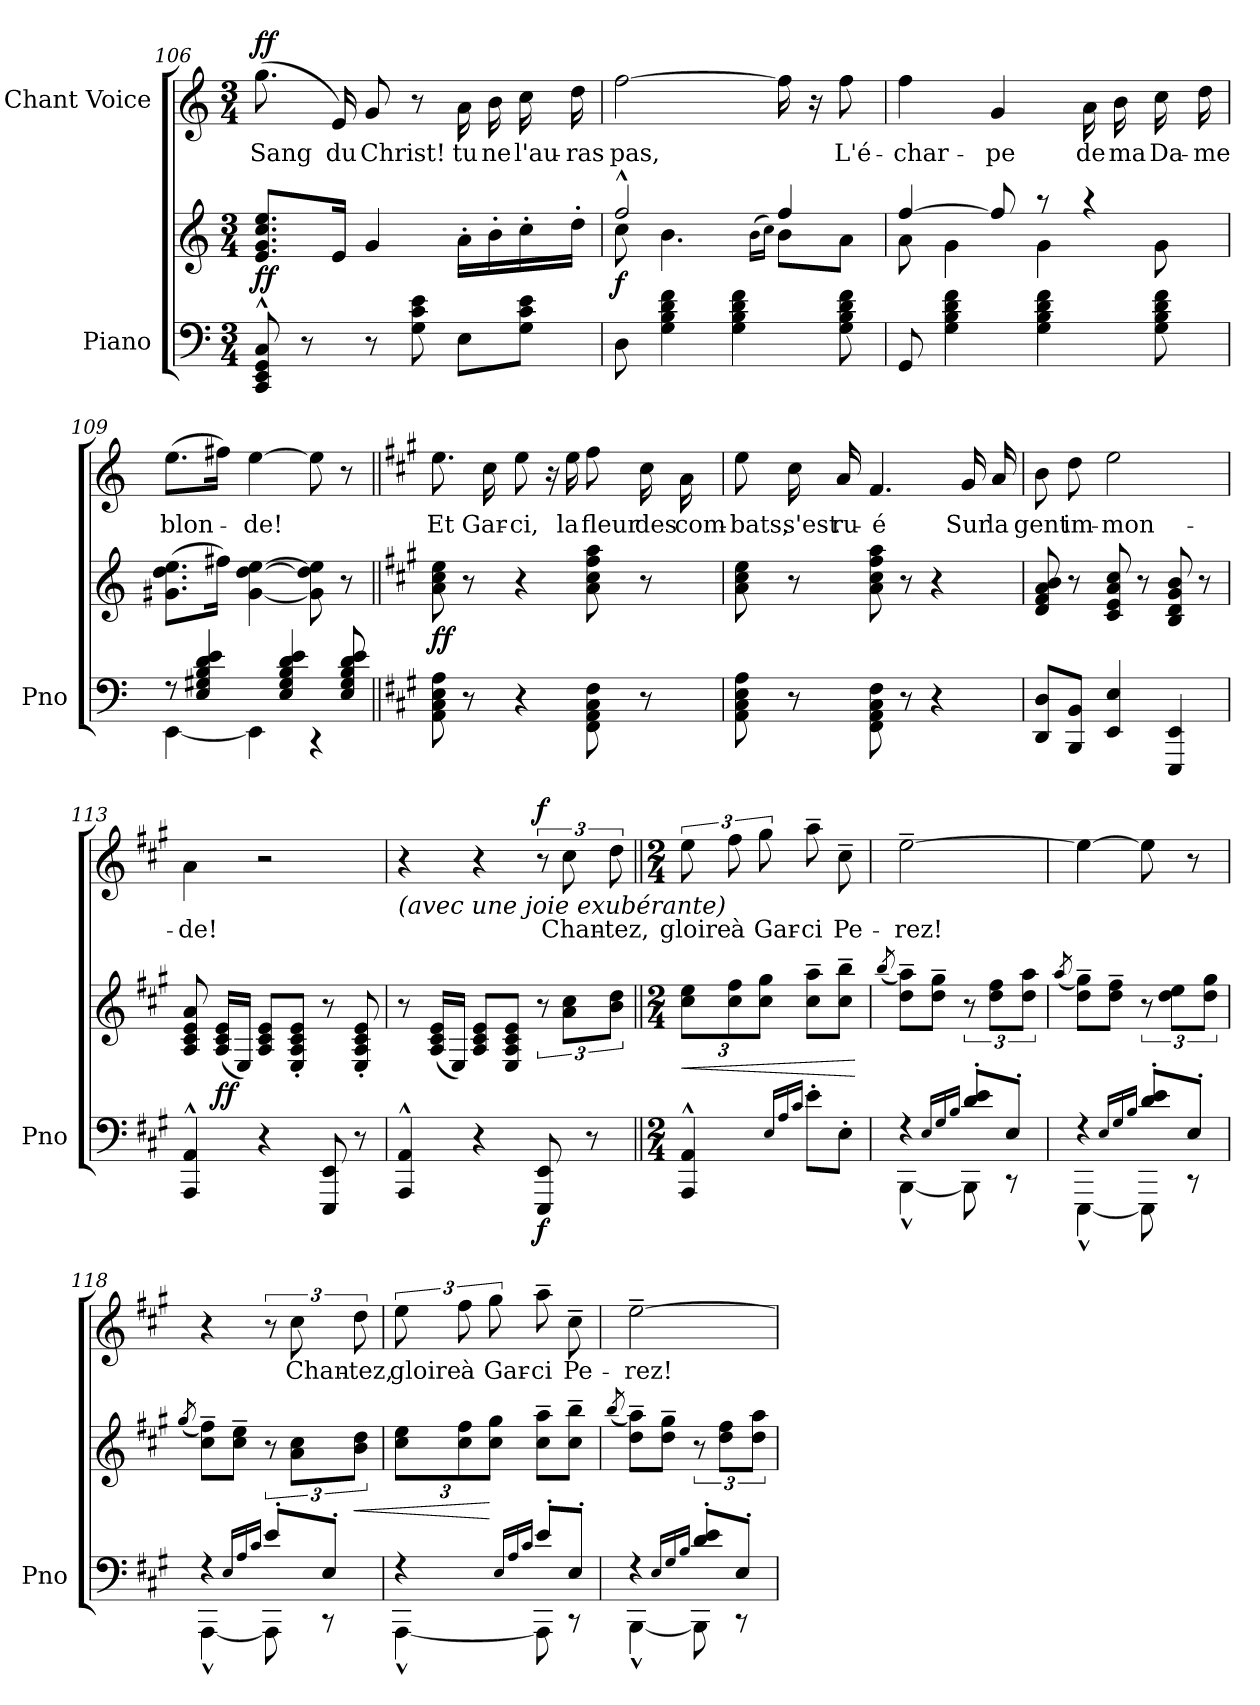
**kern	**kern	**dynam	**kern	**text	**dynam
*part2	*part2	*part2	*part1	*part1	*part1
*staff3	*staff2	*staff2/3	*staff1	*staff1	*staff1
*I"Piano	*	*	*I"Chant Voice	*	*
*I'Pno	*	*	*	*	*
!!LO:LB:g=z
*clefF4	*clefG2	*	*clefG2	*	*
*k[]	*k[]	*	*k[]	*	*
*M3/4	*M3/4	*	*M3/4	*	*
=106	=106	=106	=106	=106	=106
!	!	!LO:DY:b	!	!LO:LY:b	!LO:DY:a
8CC/^^ 8EE/^^ 8GG/^^ 8C/^^	8.e/ 8.g/ 8.cc/ 8.ee/L	ff	(8.gg\	Sang	ff
8r	.	.	.	.	.
!	!	!	!	!LO:LY:b	!
.	16e/Jk	.	16e/)	du	.
!	!	!	!	!LO:LY:b	!
8r	4g/	.	8g/	Christ!	.
8G\ 8c\ 8e\	.	.	8r	.	.
!	!	!	!	!LO:LY:b	!
8E\L	16a'\LL	.	16a\	tu	.
!	!	!	!	!LO:LY:b	!
.	16b'\	.	16b\	ne	.
!	!	!	!	!LO:LY:b	!
8G\ 8c\ 8e\J	16cc'\	.	16cc\	l'au-	.
!	!	!	!	!LO:LY:b	!
.	16dd'\JJ	.	16dd\	-ras	.
=107	=107	=107	=107	=107	=107
*	*^	*	*	*	*
!	!	!	!LO:DY:b	!	!LO:LY:b	!
8D\	2ff^^/	8cc\	f	[2ff\	pas,	.
4G\ 4B\ 4d\ 4f\	.	4.b\	.	.	.	.
4G\ 4B\ 4d\ 4f\	.	.	.	.	.	.
.	.	(16qb\LL	.	.	.	.
.	.	16qcc\JJ)	.	.	.	.
.	4ff/	8b\L	.	16ff\]	.	.
.	.	.	.	16r	.	.
!	!	!	!	!	!LO:LY:b	!
8G\ 8B\ 8d\ 8f\	.	8a\J	.	8ff\	L'é-	.
=108	=108	=108	=108	=108	=108	=108
!	!	!	!	!	!LO:LY:b	!
8GG/	[4ff/	8a\	.	4ff\	-char-	.
4G\ 4B\ 4d\ 4f\	.	4g\	.	.	.	.
!	!	!	!	!	!LO:LY:b	!
.	8ff/]	.	.	4g/	-pe	.
4G\ 4B\ 4d\ 4f\	8r	4g\	.	.	.	.
!	!	!	!	!	!LO:LY:b	!
.	4r	.	.	16a\	de	.
!	!	!	!	!	!LO:LY:b	!
.	.	.	.	16b\	ma	.
!	!	!	!	!	!LO:LY:b	!
8G\ 8B\ 8d\ 8f\	.	8g\	.	16cc\	Da-	.
!	!	!	!	!	!LO:LY:b	!
.	.	.	.	16dd\	-me	.
*	*v	*v	*	*	*	*
=109	=109	=109	=109	=109	=109
*^	*	*	*	*	*
!	!	!	!	!	!LO:LY:b	!
8r	[4EE\	(8.g#X\ 8.dd\ 8.ee\L	.	(8.ee\L	blon-	.
4E/ 4G#X/ 4B/ 4d/ 4e/	.	.	.	.	.	.
.	.	16ff#X\Jk)	.	16ff#X\Jk)	.	.
!	!	!	!	!	!LO:LY:b	!
.	4EE\]	[4g#\ [>4dd\ [4ee\	.	[4ee\	-de!	.
4E/ 4G#/ 4B/ 4d/ 4e/	.	.	.	.	.	.
.	4r	8g#\] 8dd\] 8ee\]	.	8ee\]	.	.
8E/ 8G#/ 8B/ 8d/ 8e/	.	8r	.	8r	.	.
*v	*v	*	*	*	*	*
!!LO:LB:g=z
=110||	=110||	=110||	=110||	=110||	=110||
*k[f#c#g#]	*k[f#c#g#]	*	*k[f#c#g#]	*	*
!	!	!LO:DY:b	!	!LO:LY:b	!
8AA\ 8C#\ 8E\ 8A\	8a\ 8cc#\ 8ee\	ff	8.ee\	Et	.
8r	8r	.	.	.	.
!	!	!	!	!LO:LY:b	!
.	.	.	16cc#\	Gar-	.
!	!	!	!	!LO:LY:b	!
4r	4r	.	8ee\	-ci,	.
.	.	.	16r	.	.
!	!	!	!	!LO:LY:b	!
.	.	.	16ee\	la	.
!	!	!	!	!LO:LY:b	!
8FF#\ 8AA\ 8C#\ 8F#\	8a\ 8cc#\ 8ff#\ 8aa\	.	8ff#\	fleur	.
!	!	!	!	!LO:LY:b	!
8r	8r	.	16cc#\	des	.
!	!	!	!	!LO:LY:b	!
.	.	.	16a\	com-	.
=111	=111	=111	=111	=111	=111
!	!	!	!	!LO:LY:b	!
8AA\ 8C#\ 8E\ 8A\	8a\ 8cc#\ 8ee\	.	8ee\	-bats,	.
!	!	!	!	!LO:LY:b	!
8r	8r	.	16cc#\	s'est	.
!	!	!	!	!LO:LY:b	!
.	.	.	16a/	ru-	.
!	!	!	!	!LO:LY:b	!
8FF#\ 8AA\ 8C#\ 8F#\	8a\ 8cc#\ 8ff#\ 8aa\	.	4.f#/	-é	.
8r	8r	.	.	.	.
4r	4r	.	.	.	.
!	!	!	!	!LO:LY:b	!
.	.	.	16g#/	Sur	.
!	!	!	!	!LO:LY:b	!
.	.	.	16a/	la	.
=112	=112	=112	=112	=112	=112
!	!	!	!	!LO:LY:b	!
8DD/ 8D/L	8d/ 8f#/ 8a/ 8b/	.	8b\	gent	.
!	!	!	!	!LO:LY:b	!
8BBB/ 8BB/J	8r	.	8dd\	im-	.
!	!	!	!	!LO:LY:b	!
4EE/ 4E/	8c#/ 8e/ 8a/ 8cc#/	.	2ee\	-mon-	.
.	8r	.	.	.	.
4EEE/ 4EE/	8B/ 8d/ 8g#/ 8b/	.	.	.	.
.	8r	.	.	.	.
=113	=113	=113	=113	=113	=113
!	!	!	!	!LO:LY:b	!
4AAA/^^ 4AA/^^	8A/ 8c#/ 8e/ 8a/	.	4a\	-de!	.
!	!	!LO:DY:b	!	!	!
.	(16A/ 16c#/ 16e/LL	ff	.	.	.
.	16E/JJ)	.	.	.	.
4r	8A/ 8c#/ 8e/L	.	2r	.	.
.	8E/' 8A/' 8c#/' 8e/'J	.	.	.	.
8EEE/ 8EE/	8r	.	.	.	.
8r	8E/' 8A/' 8c#/' 8e/'	.	.	.	.
!!LO:PB:g=z
=114	=114	=114	=114	=114	=114
!	!	!	!LO:TX:b:i:t=(avec une joie exubérante)	!	!
4AAA/^^ 4AA/^^	8r	.	4r	.	.
.	(16A/ 16c#/ 16e/LL	.	.	.	.
.	16E/JJ)	.	.	.	.
4r	8A/ 8c#/ 8e/L	.	4r	.	.
.	8E/ 8A/ 8c#/ 8e/J	.	.	.	.
!	!	!LO:DY:b=2	!	!	!LO:DY:a
8EEE/ 8EE/	12r	f	12r	.	f
!	!	!	!	!LO:LY:b	!
.	12a\ 12cc#\L	.	12cc#\	Chan-	.
8r	.	.	.	.	.
!	!	!	!	!LO:LY:b	!
.	12b\ 12dd\J	.	12dd\	-tez,	.
=115||	=115||	=115||	=115||	=115||	=115||
*M2/4	*M2/4	*	*M2/4	*	*
*	*Xbrackettup	*	*	*	*
!	!	!LO:HP:b	!	!LO:LY:b	!
4AAA/^^ 4AA/^^	12cc#\ 12ee\L	<	12ee\	gloire	.
!	!	!	!	!LO:LY:b	!
.	12cc#\ 12ff#\	.	12ff#\	à	.
!	!	!	!	!LO:LY:b	!
.	12cc#\ 12gg#\J	.	12gg#\	Gar-	.
16qE/LL	.	.	.	.	.
16qA/	.	.	.	.	.
16qc#/JJ	.	.	.	.	.
!	!	!	!	!LO:LY:b	!
8e'\L	8cc#\~ 8aa\~L	.	8aa~\	-ci	.
!	!	!	!	!LO:LY:b	!
8E'\J	8cc#\~ 8bb\~J	.	8cc#~\	Pe-	.
.	.	[	.	.	.
=116	=116	=116	=116	=116	=116
.	(8qbb/	.	.	.	.
*^	*	*	*	*	*
!	!	!	!	!	!LO:LY:b	!
4r	[4BBB^^\	8dd\~ 8aa\~L)	.	[2ee~\	-rez!	.
.	.	8dd\~ 8gg#\~J	.	.	.	.
16qE/LL	.	.	.	.	.	.
16qG#/	.	.	.	.	.	.
16qB/JJ	.	.	.	.	.	.
*	*	*brackettup	*	*	*	*
8d/'< 8e/'<L	8BBB\]	12r	.	.	.	.
.	.	12dd\ 12ff#\L	.	.	.	.
8E'</J	8r	.	.	.	.	.
.	.	12dd\ 12aa\J	.	.	.	.
=117	=117	=117	=117	=117	=117	=117
.	.	(8qaa/	.	.	.	.
4r	[4EEE^^\	8dd\~ 8gg#\~L)	.	4ee\_	.	.
.	.	8dd\~ 8ff#\~J	.	.	.	.
16qE/LL	.	.	.	.	.	.
16qG#/	.	.	.	.	.	.
16qB/JJ	.	.	.	.	.	.
8d/'< 8e/'<L	8EEE\]	12r	.	8ee\]	.	.
.	.	12dd\ 12ee\L	.	.	.	.
8E'</J	8r	.	.	8r	.	.
.	.	12dd\ 12gg#\J	.	.	.	.
!!LO:LB:g=z
=118	=118	=118	=118	=118	=118	=118
.	.	(8qgg#/	.	.	.	.
4r	[4AAA^^\	8cc#\~ 8ff#\~L)	.	4r	.	.
.	.	8cc#\~ 8ee\~J	.	.	.	.
16qE/LL	.	.	.	.	.	.
16qA/	.	.	.	.	.	.
16qc#/JJ	.	.	.	.	.	.
8e'</L	8AAA\]	12r	.	12r	.	.
!	!	!	!	!	!LO:LY:b	!
.	.	12a\ 12cc#\L	.	12cc#\	Chan-	.
8E'</J	8r	.	.	.	.	.
!	!	!	!LO:HP:b	!	!LO:LY:b	!
.	.	12b\ 12dd\J	<	12dd\	-tez,	.
=119	=119	=119	=119	=119	=119	=119
*	*	*Xbrackettup	*	*	*	*
!	!	!	!	!	!LO:LY:b	!
4r	[4AAA^^\	12cc#\ 12ee\L	.	12ee\	gloire	.
!	!	!	!	!	!LO:LY:b	!
.	.	12cc#\ 12ff#\	.	12ff#\	à	.
!	!	!	!	!	!LO:LY:b	!
.	.	12cc#\ 12gg#\J	[	12gg#\	Gar-	.
16qE/LL	.	.	.	.	.	.
16qA/	.	.	.	.	.	.
16qc#/JJ	.	.	.	.	.	.
!	!	!	!	!	!LO:LY:b	!
8e'</L	8AAA\]	8cc#\~ 8aa\~L	.	8aa~\	-ci	.
!	!	!	!	!	!LO:LY:b	!
8E'</J	8r	8cc#\~ 8bb\~J	.	8cc#~\	Pe-	.
=120	=120	=120	=120	=120	=120	=120
.	.	(8qbb/	.	.	.	.
!	!	!	!	!	!LO:LY:b	!
4r	[4BBB^^\	8dd\~ 8aa\~L)	.	[2ee~\	-rez!	.
.	.	8dd\~ 8gg#\~J	.	.	.	.
16qE/LL	.	.	.	.	.	.
16qG#/	.	.	.	.	.	.
16qB/JJ	.	.	.	.	.	.
*	*	*brackettup	*	*	*	*
8d/'< 8e/'<L	8BBB\]	12r	.	.	.	.
.	.	12dd\ 12ff#\L	.	.	.	.
8E'</J	8r	.	.	.	.	.
.	.	12dd\ 12aa\J	.	.	.	.
*v	*v	*	*	*	*	*
=	=	=	=	=	=
*-	*-	*-	*-	*-	*-
